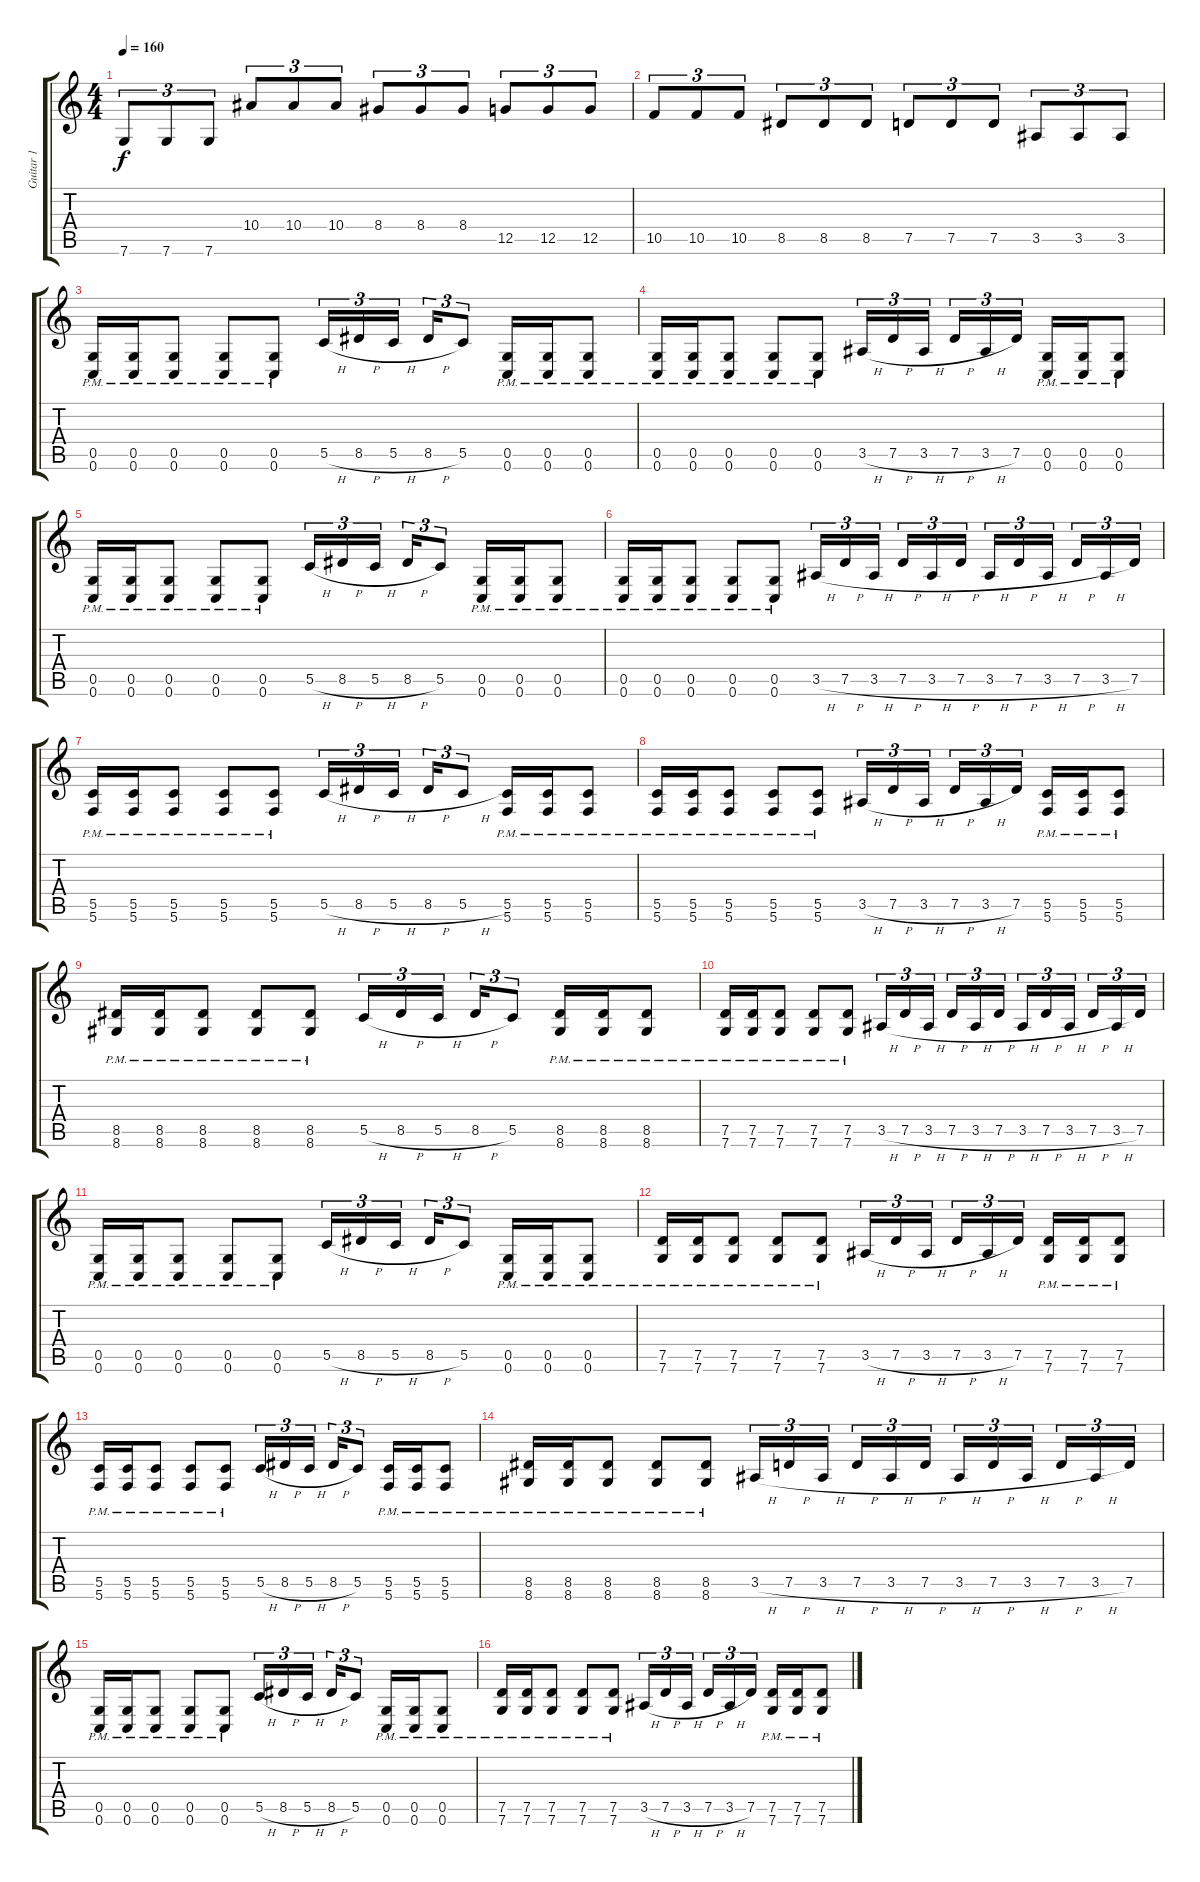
\track ("Guitar 1" "Guitar 1") {instrument distortionguitar}
\staff {score tabs}
\tuning (D4 A3 F3 C3 G2 C2) {hide}
\ts (4 4)
\tempo 160
\clef g2
\ks c
7.6.8{tu (3 2) dy f} 7.6.8{tu (3 2)} 7.6.8{tu (3 2)} 10.4.8{tu (3 2)} 10.4.8{tu (3 2)} 10.4.8{tu (3 2)} 8.4.8{tu (3 2)} 8.4.8{tu (3 2)} 8.4.8{tu (3 2)} 12.5.8{tu (3 2)} 12.5.8{tu (3 2)} 12.5.8{tu (3 2)} |
10.5.8{tu (3 2)} 10.5.8{tu (3 2)} 10.5.8{tu (3 2)} 8.5.8{tu (3 2)} 8.5.8{tu (3 2)} 8.5.8{tu (3 2)} 7.5.8{tu (3 2)} 7.5.8{tu (3 2)} 7.5.8{tu (3 2)} 3.5.8{tu (3 2)} 3.5.8{tu (3 2)} 3.5.8{tu (3 2)} |
(0.5{pm} 0.6{pm}).16 (0.5{pm} 0.6{pm}).16 (0.5{pm} 0.6{pm}).8 (0.5{pm} 0.6{pm}).8 (0.5{pm} 0.6{pm}).8 5.5{h}.16{tu (3 2)} 8.5{h}.16{tu (3 2)} 5.5{h}.16{tu (3 2)} 8.5{h}.16{tu (3 2)} 5.5.8{tu (3 2)} (0.5{pm} 0.6{pm}).16 (0.5{pm} 0.6{pm}).16 (0.5{pm} 0.6{pm}).8 |
(0.5{pm} 0.6{pm}).16 (0.5{pm} 0.6{pm}).16 (0.5{pm} 0.6{pm}).8 (0.5{pm} 0.6{pm}).8 (0.5{pm} 0.6{pm}).8 3.5{h}.16{tu (3 2)} 7.5{h}.16{tu (3 2)} 3.5{h}.16{tu (3 2)} 7.5{h}.16{tu (3 2)} 3.5{h}.16{tu (3 2)} 7.5.16{tu (3 2)} (0.5{pm} 0.6{pm}).16 (0.5{pm} 0.6{pm}).16 (0.5{pm} 0.6{pm}).8 |
(0.5{pm} 0.6{pm}).16 (0.5{pm} 0.6{pm}).16 (0.5{pm} 0.6{pm}).8 (0.5{pm} 0.6{pm}).8 (0.5{pm} 0.6{pm}).8 5.5{h}.16{tu (3 2)} 8.5{h}.16{tu (3 2)} 5.5{h}.16{tu (3 2)} 8.5{h}.16{tu (3 2)} 5.5.8{tu (3 2)} (0.5{pm} 0.6{pm}).16 (0.5{pm} 0.6{pm}).16 (0.5{pm} 0.6{pm}).8 |
(0.5{pm} 0.6{pm}).16 (0.5{pm} 0.6{pm}).16 (0.5{pm} 0.6{pm}).8 (0.5{pm} 0.6{pm}).8 (0.5{pm} 0.6{pm}).8 3.5{h}.16{tu (3 2)} 7.5{h}.16{tu (3 2)} 3.5{h}.16{tu (3 2)} 7.5{h}.16{tu (3 2)} 3.5{h}.16{tu (3 2)} 7.5{h}.16{tu (3 2)} 3.5{h}.16{tu (3 2)} 7.5{h}.16{tu (3 2)} 3.5{h}.16{tu (3 2)} 7.5{h}.16{tu (3 2)} 3.5{h}.16{tu (3 2)} 7.5.16{tu (3 2)} |
(5.5{pm} 5.6{pm}).16 (5.5{pm} 5.6{pm}).16 (5.5{pm} 5.6{pm}).8 (5.5{pm} 5.6{pm}).8 (5.5{pm} 5.6{pm}).8 5.5{h}.16{tu (3 2)} 8.5{h}.16{tu (3 2)} 5.5{h}.16{tu (3 2)} 8.5{h}.16{tu (3 2)} 5.5{h}.8{tu (3 2)} (5.5{pm} 5.6{pm}).16 (5.5{pm} 5.6{pm}).16 (5.5{pm} 5.6{pm}).8 |
(5.5{pm} 5.6{pm}).16 (5.5{pm} 5.6{pm}).16 (5.5{pm} 5.6{pm}).8 (5.5{pm} 5.6{pm}).8 (5.5{pm} 5.6{pm}).8 3.5{h}.16{tu (3 2)} 7.5{h}.16{tu (3 2)} 3.5{h}.16{tu (3 2)} 7.5{h}.16{tu (3 2)} 3.5{h}.16{tu (3 2)} 7.5.16{tu (3 2)} (5.5{pm} 5.6{pm}).16 (5.5{pm} 5.6{pm}).16 (5.5{pm} 5.6{pm}).8 |
(8.5{pm} 8.6{pm}).16 (8.5{pm} 8.6{pm}).16 (8.5{pm} 8.6{pm}).8 (8.5{pm} 8.6{pm}).8 (8.5{pm} 8.6{pm}).8 5.5{h}.16{tu (3 2)} 8.5{h}.16{tu (3 2)} 5.5{h}.16{tu (3 2)} 8.5{h}.16{tu (3 2)} 5.5.8{tu (3 2)} (8.5{pm} 8.6{pm}).16 (8.5{pm} 8.6{pm}).16 (8.5{pm} 8.6{pm}).8 |
(7.5{pm} 7.6{pm}).16 (7.5{pm} 7.6{pm}).16 (7.5{pm} 7.6{pm}).8 (7.5{pm} 7.6{pm}).8 (7.5{pm} 7.6{pm}).8 3.5{h}.16{tu (3 2)} 7.5{h}.16{tu (3 2)} 3.5{h}.16{tu (3 2)} 7.5{h}.16{tu (3 2)} 3.5{h}.16{tu (3 2)} 7.5{h}.16{tu (3 2)} 3.5{h}.16{tu (3 2)} 7.5{h}.16{tu (3 2)} 3.5{h}.16{tu (3 2)} 7.5{h}.16{tu (3 2)} 3.5{h}.16{tu (3 2)} 7.5.16{tu (3 2)} |
(0.5{pm} 0.6{pm}).16 (0.5{pm} 0.6{pm}).16 (0.5{pm} 0.6{pm}).8 (0.5{pm} 0.6{pm}).8 (0.5{pm} 0.6{pm}).8 5.5{h}.16{tu (3 2)} 8.5{h}.16{tu (3 2)} 5.5{h}.16{tu (3 2)} 8.5{h}.16{tu (3 2)} 5.5.8{tu (3 2)} (0.5{pm} 0.6{pm}).16 (0.5{pm} 0.6{pm}).16 (0.5{pm} 0.6{pm}).8 |
(7.5{pm} 7.6{pm}).16 (7.5{pm} 7.6{pm}).16 (7.5{pm} 7.6{pm}).8 (7.5{pm} 7.6{pm}).8 (7.5{pm} 7.6{pm}).8 3.5{h}.16{tu (3 2)} 7.5{h}.16{tu (3 2)} 3.5{h}.16{tu (3 2)} 7.5{h}.16{tu (3 2)} 3.5{h}.16{tu (3 2)} 7.5.16{tu (3 2)} (7.5{pm} 7.6{pm}).16 (7.5{pm} 7.6{pm}).16 (7.5{pm} 7.6{pm}).8 |
(5.5{pm} 5.6{pm}).16 (5.5{pm} 5.6{pm}).16 (5.5{pm} 5.6{pm}).8 (5.5{pm} 5.6{pm}).8 (5.5{pm} 5.6{pm}).8 5.5{h}.16{tu (3 2)} 8.5{h}.16{tu (3 2)} 5.5{h}.16{tu (3 2)} 8.5{h}.16{tu (3 2)} 5.5.8{tu (3 2)} (5.5{pm} 5.6{pm}).16 (5.5{pm} 5.6{pm}).16 (5.5{pm} 5.6{pm}).8 |
(8.5{pm} 8.6{pm}).16 (8.5{pm} 8.6{pm}).16 (8.5{pm} 8.6{pm}).8 (8.5{pm} 8.6{pm}).8 (8.5{pm} 8.6{pm}).8 3.5{h}.16{tu (3 2)} 7.5{h}.16{tu (3 2)} 3.5{h}.16{tu (3 2)} 7.5{h}.16{tu (3 2)} 3.5{h}.16{tu (3 2)} 7.5{h}.16{tu (3 2)} 3.5{h}.16{tu (3 2)} 7.5{h}.16{tu (3 2)} 3.5{h}.16{tu (3 2)} 7.5{h}.16{tu (3 2)} 3.5{h}.16{tu (3 2)} 7.5.16{tu (3 2)} |
(0.5{pm} 0.6{pm}).16 (0.5{pm} 0.6{pm}).16 (0.5{pm} 0.6{pm}).8 (0.5{pm} 0.6{pm}).8 (0.5{pm} 0.6{pm}).8 5.5{h}.16{tu (3 2)} 8.5{h}.16{tu (3 2)} 5.5{h}.16{tu (3 2)} 8.5{h}.16{tu (3 2)} 5.5.8{tu (3 2)} (0.5{pm} 0.6{pm}).16 (0.5{pm} 0.6{pm}).16 (0.5{pm} 0.6{pm}).8 |
(7.5{pm} 7.6{pm}).16 (7.5{pm} 7.6{pm}).16 (7.5{pm} 7.6{pm}).8 (7.5{pm} 7.6{pm}).8 (7.5{pm} 7.6{pm}).8 3.5{h}.16{tu (3 2)} 7.5{h}.16{tu (3 2)} 3.5{h}.16{tu (3 2)} 7.5{h}.16{tu (3 2)} 3.5{h}.16{tu (3 2)} 7.5.16{tu (3 2)} (7.5{pm} 7.6{pm}).16 (7.5{pm} 7.6{pm}).16 (7.5{pm} 7.6{pm}).8
